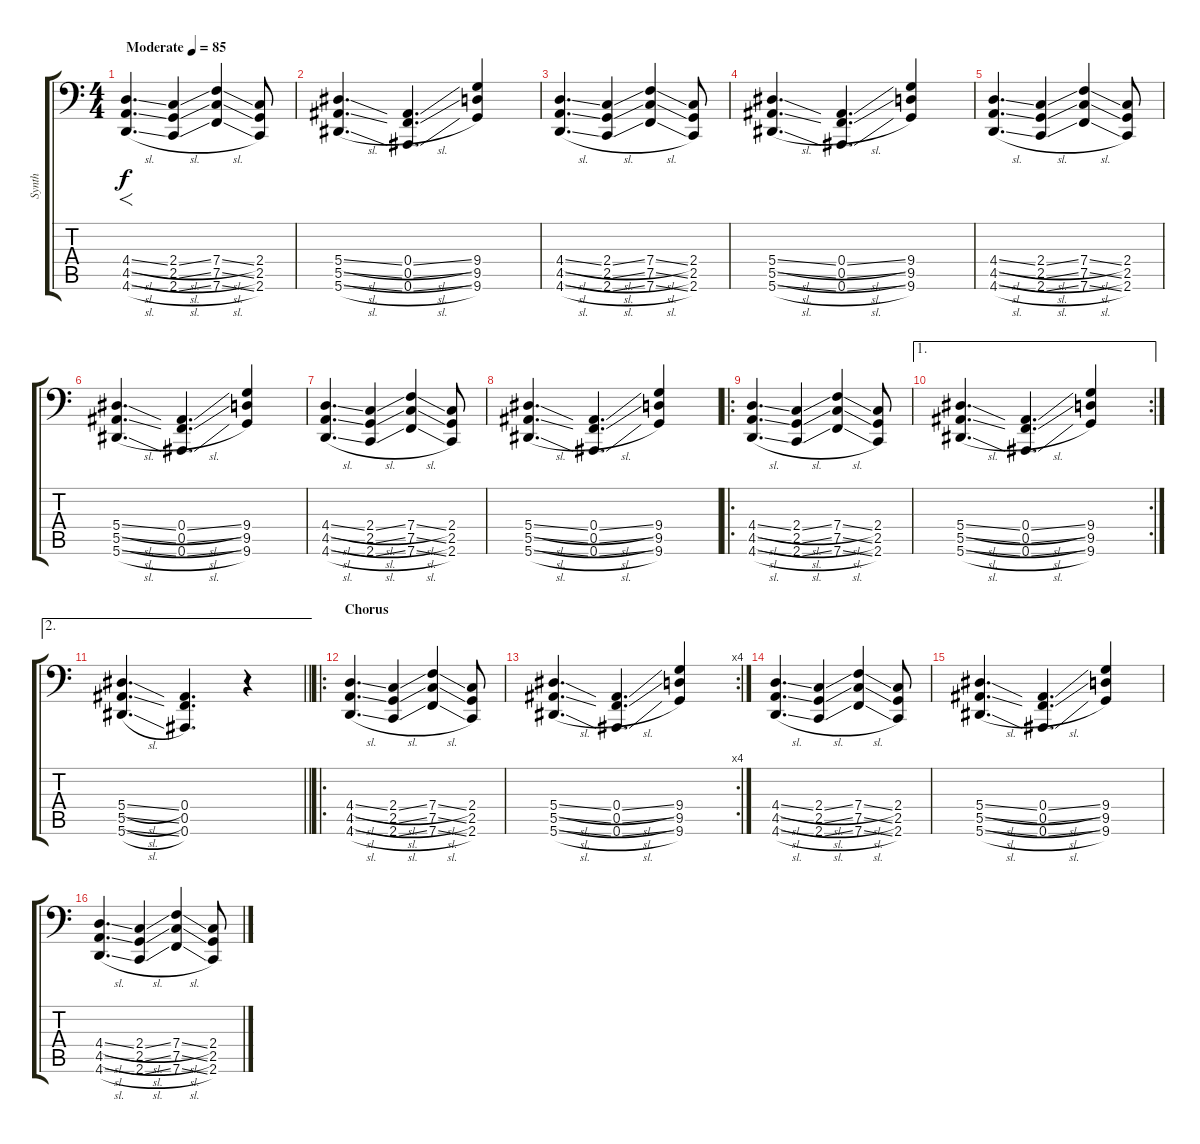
\track ("Synth" "Synth") {instrument pad8sweep}
\staff {score tabs}
\tuning (C4 G3 Eb3 Bb2 F2 Bb1) {hide}
\ts (4 4)
\tempo (85 "Moderate")
\clef f4
\ks c
(4.4{sl} 4.5{sl} 4.6{sl}).4{f d dy f instrument pad8sweep} (2.4{sl} 2.5{sl} 2.6{sl}).4 (7.4{sl} 7.5{sl} 7.6{sl}).4 (2.4 2.5 2.6).8 |
(5.4{sl} 5.5{sl} 5.6{sl}).4{d} (0.4{sl} 0.5{sl} 0.6{sl}).4{d} (9.4 9.5 9.6).4 |
(4.4{sl} 4.5{sl} 4.6{sl}).4{d} (2.4{sl} 2.5{sl} 2.6{sl}).4 (7.4{sl} 7.5{sl} 7.6{sl}).4 (2.4 2.5 2.6).8 |
(5.4{sl} 5.5{sl} 5.6{sl}).4{d} (0.4{sl} 0.5{sl} 0.6{sl}).4{d} (9.4 9.5 9.6).4 |
(4.4{sl} 4.5{sl} 4.6{sl}).4{d} (2.4{sl} 2.5{sl} 2.6{sl}).4 (7.4{sl} 7.5{sl} 7.6{sl}).4 (2.4 2.5 2.6).8 |
(5.4{sl} 5.5{sl} 5.6{sl}).4{d} (0.4{sl} 0.5{sl} 0.6{sl}).4{d} (9.4 9.5 9.6).4 |
(4.4{sl} 4.5{sl} 4.6{sl}).4{d} (2.4{sl} 2.5{sl} 2.6{sl}).4 (7.4{sl} 7.5{sl} 7.6{sl}).4 (2.4 2.5 2.6).8 |
(5.4{sl} 5.5{sl} 5.6{sl}).4{d} (0.4{sl} 0.5{sl} 0.6{sl}).4{d} (9.4 9.5 9.6).4 |
\ro
(4.4{sl} 4.5{sl} 4.6{sl}).4{d} (2.4{sl} 2.5{sl} 2.6{sl}).4 (7.4{sl} 7.5{sl} 7.6{sl}).4 (2.4 2.5 2.6).8 |
\ae 1
\rc 2
(5.4{sl} 5.5{sl} 5.6{sl}).4{d} (0.4{sl} 0.5{sl} 0.6{sl}).4{d} (9.4 9.5 9.6).4 |
\ae 2
\barLineRight lightlight
(5.4{sl} 5.5{sl} 5.6{sl}).4{d} (0.4 0.5 0.6).4{d} r.4 |
\ro
\section ("" "Chorus")
(4.4{sl} 4.5{sl} 4.6{sl}).4{d} (2.4{sl} 2.5{sl} 2.6{sl}).4 (7.4{sl} 7.5{sl} 7.6{sl}).4 (2.4 2.5 2.6).8 |
\rc 4
(5.4{sl} 5.5{sl} 5.6{sl}).4{d} (0.4{sl} 0.5{sl} 0.6{sl}).4{d} (9.4 9.5 9.6).4 |
(4.4{sl} 4.5{sl} 4.6{sl}).4{d} (2.4{sl} 2.5{sl} 2.6{sl}).4 (7.4{sl} 7.5{sl} 7.6{sl}).4 (2.4 2.5 2.6).8 |
(5.4{sl} 5.5{sl} 5.6{sl}).4{d} (0.4{sl} 0.5{sl} 0.6{sl}).4{d} (9.4 9.5 9.6).4 |
(4.4{sl} 4.5{sl} 4.6{sl}).4{d} (2.4{sl} 2.5{sl} 2.6{sl}).4 (7.4{sl} 7.5{sl} 7.6{sl}).4 (2.4 2.5 2.6).8
